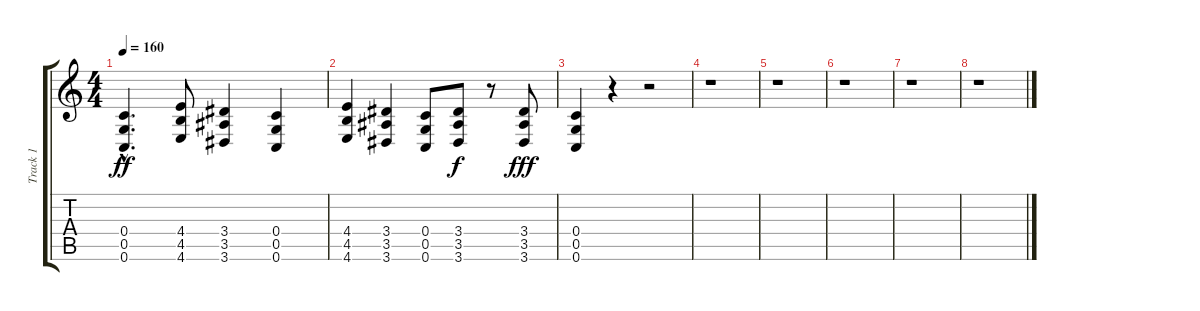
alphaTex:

\track ("Track 1" "Track 1") {instrument overdrivenguitar}
\staff {score tabs}
\tuning (D4 A3 F3 C3 G2 C2) {hide}
\ts (4 4)
\tempo 160
\clef g2
\ks c
(0.4{hac} 0.5{hac} 0.6{hac}).4{d dy ff} (4.4 4.5 4.6).8 (3.4 3.5 3.6).4 (0.4 0.5 0.6).4 |
(4.4 4.5 4.6).4 (3.4 3.5 3.6).4 (0.4 0.5 0.6).8 (3.4 3.5 3.6).8{dy f} r.8 (3.4 3.5 3.6).8{dy fff} |
(0.4 0.5 0.6).4 r.4 r.2 |
r.1 |
r.1 |
r.1 |
r.1 |
r.1
